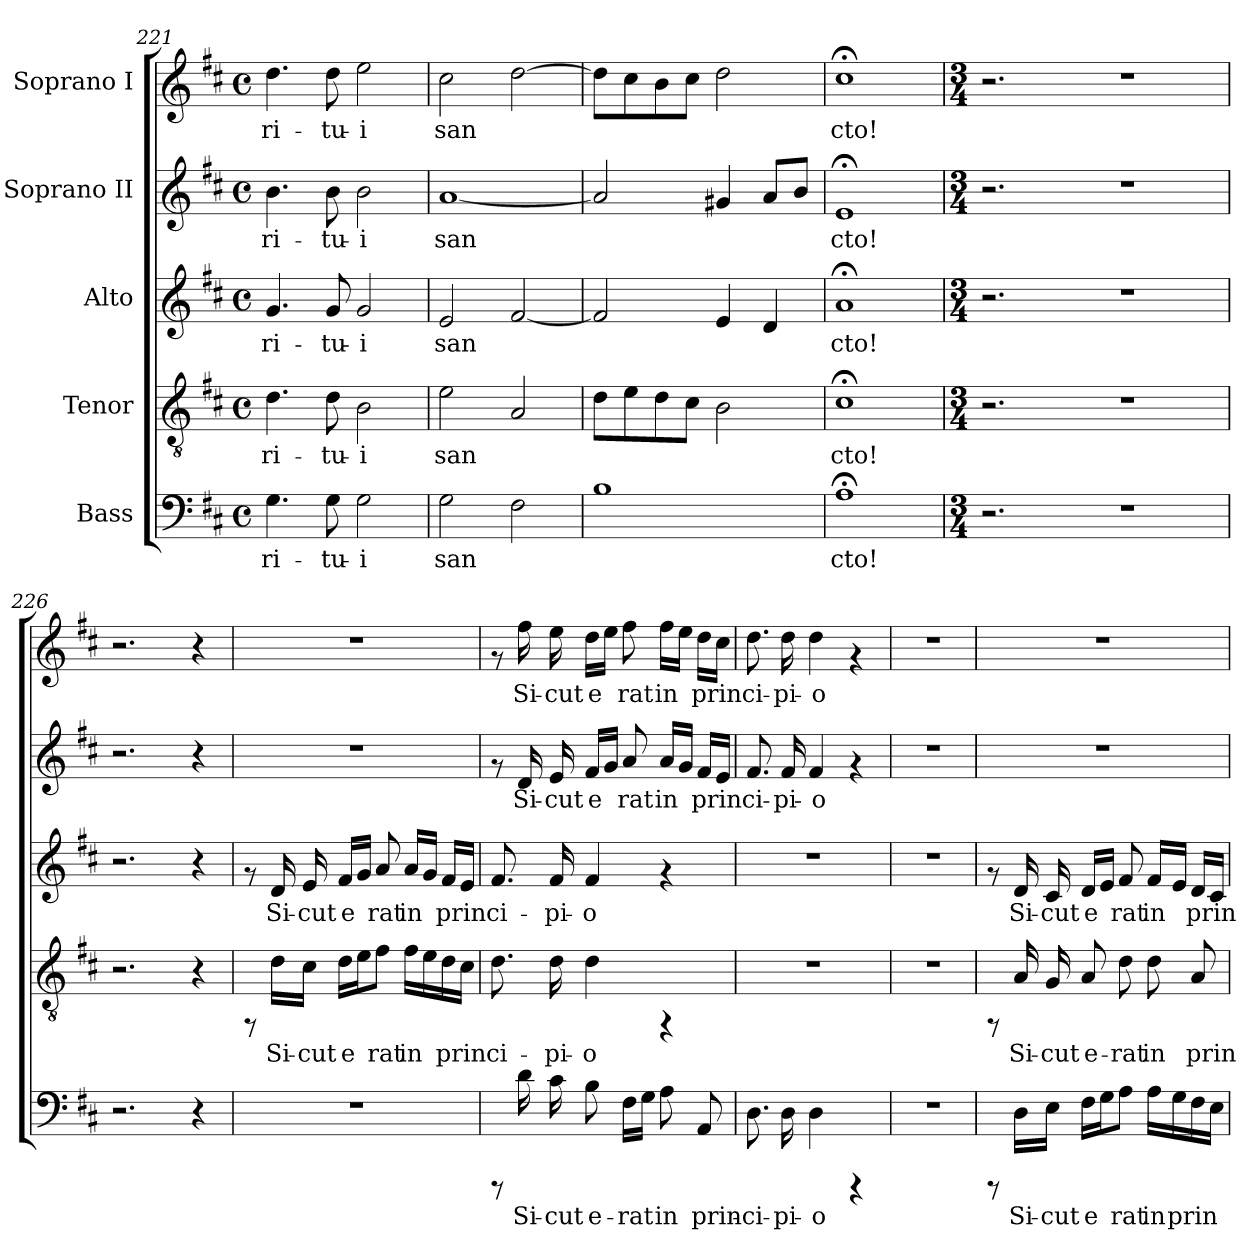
**kern	**text	**kern	**text	**kern	**text	**kern	**text	**kern	**text
*part5	*part5	*part4	*part4	*part3	*part3	*part2	*part2	*part1	*part1
*staff5	*staff5	*staff4	*staff4	*staff3	*staff3	*staff2	*staff2	*staff1	*staff1
*I"Bass	*	*I"Tenor	*	*I"Alto	*	*I"Soprano II	*	*I"Soprano I	*
!!LO:PB:g=z
*clefF4	*	*clefGv2	*	*clefG2	*	*clefG2	*	*clefG2	*
*k[f#c#]	*	*k[f#c#]	*	*k[f#c#]	*	*k[f#c#]	*	*k[f#c#]	*
*D:	*	*D:	*	*D:	*	*D:	*	*D:	*
*M4/4	*	*M4/4	*	*M4/4	*	*M4/4	*	*M4/4	*
*met(c)	*	*met(c)	*	*met(c)	*	*met(c)	*	*met(c)	*
=221	=221	=221	=221	=221	=221	=221	=221	=221	=221
!	!LO:LY:b	!	!LO:LY:b	!	!LO:LY:b	!	!LO:LY:b	!	!LO:LY:b
4.G\	-ri-	4.d\	-ri-	4.g/	-ri-	4.b\	-ri-	4.dd\	-ri-
!	!LO:LY:b	!	!LO:LY:b	!	!LO:LY:b	!	!LO:LY:b	!	!LO:LY:b
8G\	-tu-	8d\	-tu-	8g/	-tu-	8b\	-tu-	8dd\	-tu-
!	!LO:LY:b	!	!LO:LY:b	!	!LO:LY:b	!	!LO:LY:b	!	!LO:LY:b
2G\	-i	2B\	-i	2g/	-i	2b\	-i	2ee\	-i
=222	=222	=222	=222	=222	=222	=222	=222	=222	=222
!	!LO:LY:b	!	!LO:LY:b	!	!LO:LY:b	!	!LO:LY:b	!	!LO:LY:b
2G\	san-	2e\	san-	2e/	san-	[<1a	san-	2cc#\	san-
!	!LO:LY:b	!	!LO:LY:b	!	!LO:LY:b	!	!	!	!LO:LY:b
2F#\	--	2A/	--	[<2f#/	--	.	.	[>2dd\	--
=223	=223	=223	=223	=223	=223	=223	=223	=223	=223
!	!LO:LY:b	!	!LO:LY:b	!	!LO:LY:b	!	!LO:LY:b	!	!LO:LY:b
1B	--	8d\L	--	2f#/]	--	2a/]	--	8dd\L]	--
!	!	!	!LO:LY:b	!	!	!	!	!	!LO:LY:b
.	.	8e\	--	.	.	.	.	8cc#\	--
!	!	!	!LO:LY:b	!	!	!	!	!	!LO:LY:b
.	.	8d\	--	.	.	.	.	8b\	--
!	!	!	!LO:LY:b	!	!	!	!	!	!LO:LY:b
.	.	8c#\J	--	.	.	.	.	8cc#\J	--
!	!	!	!LO:LY:b	!	!LO:LY:b	!	!LO:LY:b	!	!LO:LY:b
.	.	2B\	--	4e/	--	4g#X/	--	2dd\	--
!	!	!	!	!	!LO:LY:b	!	!LO:LY:b	!	!
.	.	.	.	4d/	--	8a/L	--	.	.
!	!	!	!	!	!	!	!LO:LY:b	!	!
.	.	.	.	.	.	8b/J	--	.	.
=224	=224	=224	=224	=224	=224	=224	=224	=224	=224
!	!LO:LY:b	!	!LO:LY:b	!	!LO:LY:b	!	!LO:LY:b	!	!LO:LY:b
1A;<	-cto!	1c#;<	-cto!	1a;<	-cto!	1e;<	-cto!	1cc#;<	-cto!
!!LO:PB:g=z
=225	=225	=225	=225	=225	=225	=225	=225	=225	=225
*M3/4	*	*M3/4	*	*M3/4	*	*M3/4	*	*M3/4	*
2.r	.	2.r	.	2.r	.	2.r	.	2.r	.
4ryy	.	4ryy	.	4ryy	.	4ryy	.	4ryy	.
1r	.	1r	.	1r	.	1r	.	1r	.
=226	=226	=226	=226	=226	=226	=226	=226	=226	=226
2.r	.	2.r	.	2.r	.	2.r	.	2.r	.
4r	.	4r	.	4r	.	4r	.	4r	.
=227	=227	=227	=227	=227	=227	=227	=227	=227	=227
2.r	.	8rFF	.	8rf	.	2.r	.	2.r	.
!	!	!	!LO:LY:b	!	!LO:LY:b	!	!	!	!
.	.	16d\L	Si-	16d/	Si-	.	.	.	.
!	!	!	!LO:LY:b	!	!LO:LY:b	!	!	!	!
.	.	16c#\J	-cut	16e/	-cut	.	.	.	.
!	!	!	!LO:LY:b	!	!LO:LY:b	!	!	!	!
.	.	16d\L	e-	16f#/L	e-	.	.	.	.
!	!	!	!LO:LY:b	!	!LO:LY:b	!	!	!	!
.	.	16e\	--	16g/J	--	.	.	.	.
!	!	!	!LO:LY:b	!	!LO:LY:b	!	!	!	!
.	.	8f#\J	-rat	8a/	-rat	.	.	.	.
!	!	!	!LO:LY:b	!	!LO:LY:b	!	!	!	!
.	.	16f#\L	in	16a/L	in	.	.	.	.
!	!	!	!LO:LY:b	!	!LO:LY:b	!	!	!	!
.	.	16e\	.	16g/J	.	.	.	.	.
!	!	!	!LO:LY:b	!	!LO:LY:b	!	!	!	!
.	.	16d\	prin-	16f#/L	prin-	.	.	.	.
!	!	!	!LO:LY:b	!	!LO:LY:b	!	!	!	!
.	.	16c#\J	--	16e/J	--	.	.	.	.
=228	=228	=228	=228	=228	=228	=228	=228	=228	=228
!	!	!	!LO:LY:b	!	!LO:LY:b	!	!	!	!
8rCCC	.	8.d\	-ci-	8.f#/	-ci-	8rf	.	8rf	.
!	!LO:LY:b	!	!	!	!	!	!LO:LY:b	!	!LO:LY:b
16d\	Si-	.	.	.	.	16d/	Si-	16ff#\	Si-
!	!LO:LY:b	!	!LO:LY:b	!	!LO:LY:b	!	!LO:LY:b	!	!LO:LY:b
16c#\	-cut	16d\	-pi-	16f#/	-pi-	16e/	-cut	16ee\	-cut
!	!LO:LY:b	!	!LO:LY:b	!	!LO:LY:b	!	!LO:LY:b	!	!LO:LY:b
8B\	e-	4d\	-o	4f#/	-o	16f#/L	e-	16dd\L	e-
!	!	!	!	!	!	!	!LO:LY:b	!	!LO:LY:b
.	.	.	.	.	.	16g/J	--	16ee\J	--
!	!LO:LY:b	!	!	!	!	!	!LO:LY:b	!	!LO:LY:b
16F#\L	-rat	.	.	.	.	8a/	-rat	8ff#\	-rat
!	!LO:LY:b	!	!	!	!	!	!	!	!
16G\J	.	.	.	.	.	.	.	.	.
!	!LO:LY:b	!	!	!	!	!	!LO:LY:b	!	!LO:LY:b
8A\	in	4rFF	.	4rf	.	16a/L	in	16ff#\L	in
!	!	!	!	!	!	!	!LO:LY:b	!	!LO:LY:b
.	.	.	.	.	.	16g/J	.	16ee\J	.
!	!LO:LY:b	!	!	!	!	!	!LO:LY:b	!	!LO:LY:b
8AA/	prin-	.	.	.	.	16f#/L	prin-	16dd\L	prin-
!	!	!	!	!	!	!	!LO:LY:b	!	!LO:LY:b
.	.	.	.	.	.	16e/J	--	16cc#\J	--
=229	=229	=229	=229	=229	=229	=229	=229	=229	=229
!	!LO:LY:b	!	!	!	!	!	!LO:LY:b	!	!LO:LY:b
8.D\	-ci-	2.r	.	2.r	.	8.f#/	-ci-	8.dd\	-ci-
!	!LO:LY:b	!	!	!	!	!	!LO:LY:b	!	!LO:LY:b
16D\	-pi-	.	.	.	.	16f#/	-pi-	16dd\	-pi-
!	!LO:LY:b	!	!	!	!	!	!LO:LY:b	!	!LO:LY:b
4D\	-o	.	.	.	.	4f#/	-o	4dd\	-o
4rCCC	.	.	.	.	.	4rf	.	4rf	.
=230	=230	=230	=230	=230	=230	=230	=230	=230	=230
2.r	.	2.r	.	2.r	.	2.r	.	2.r	.
!!LO:PB:g=z
=231	=231	=231	=231	=231	=231	=231	=231	=231	=231
8rCCC	.	8rFF	.	8rf	.	2.r	.	2.r	.
!	!LO:LY:b	!	!LO:LY:b	!	!LO:LY:b	!	!	!	!
16D\L	Si-	16A/	Si-	16d/	Si-	.	.	.	.
!	!LO:LY:b	!	!LO:LY:b	!	!LO:LY:b	!	!	!	!
16E\J	-cut	16G/	-cut	16c#/	-cut	.	.	.	.
!	!LO:LY:b	!	!LO:LY:b	!	!LO:LY:b	!	!	!	!
16F#\L	e-	8A/	e-	16d/L	e-	.	.	.	.
!	!LO:LY:b	!	!	!	!LO:LY:b	!	!	!	!
16G\	--	.	.	16e/J	--	.	.	.	.
!	!LO:LY:b	!	!LO:LY:b	!	!LO:LY:b	!	!	!	!
8A\J	-rat	8d\	-rat	8f#/	-rat	.	.	.	.
!	!LO:LY:b	!	!LO:LY:b	!	!LO:LY:b	!	!	!	!
16A\L	in	8d\	in	16f#/L	in	.	.	.	.
!	!LO:LY:b	!	!	!	!LO:LY:b	!	!	!	!
16G\	prin-	.	.	16e/J	.	.	.	.	.
!	!LO:LY:b	!	!LO:LY:b	!	!LO:LY:b	!	!	!	!
16F#\	--	8A/	prin-	16d/L	prin-	.	.	.	.
!	!LO:LY:b	!	!	!	!LO:LY:b	!	!	!	!
16E\J	--	.	.	16c#/J	--	.	.	.	.
=	=	=	=	=	=	=	=	=	=
*-	*-	*-	*-	*-	*-	*-	*-	*-	*-
